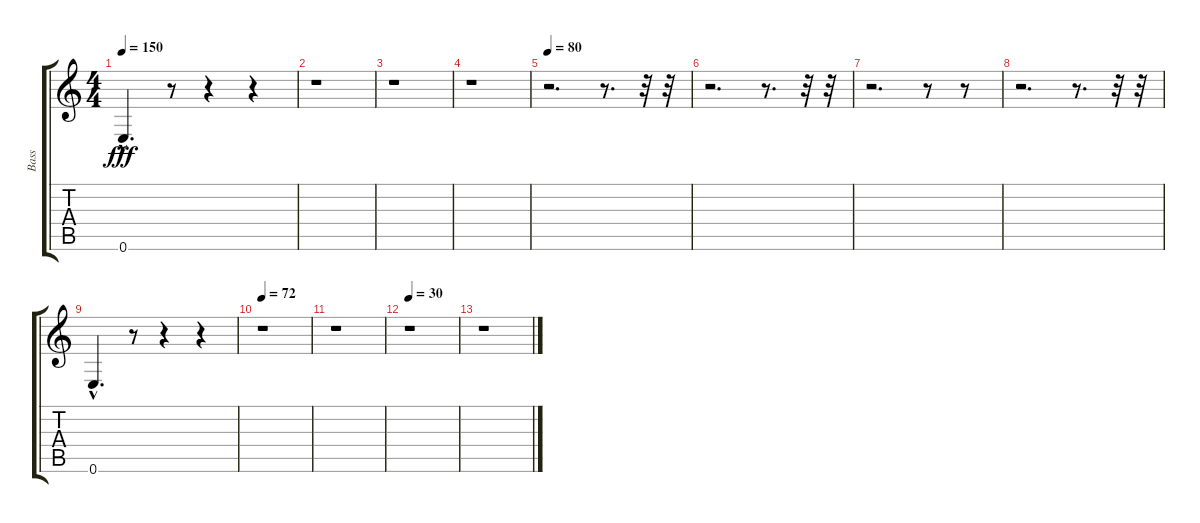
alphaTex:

\track ("Bass" "Bass") {instrument fretlessbass}
\staff {score tabs}
\tuning (E4 B3 G3 D3 A2 E2) {hide}
\ts (4 4)
\tempo 150
\clef g2
\ks c
0.6{hac}.4{d dy fff} r.8 r.4 r.4 |
r.1 |
r.1 |
r.1 |
\tempo 80
r.2{d} r.8{d} r.32 r.32 |
r.2{d} r.8{d} r.32 r.32 |
r.2{d} r.8 r.8 |
r.2{d} r.8{d} r.32 r.32 |
0.6{hac}.4{d} r.8 r.4 r.4 |
\tempo 72
r.1 |
r.1 |
\tempo 30
r.1 |
r.1
